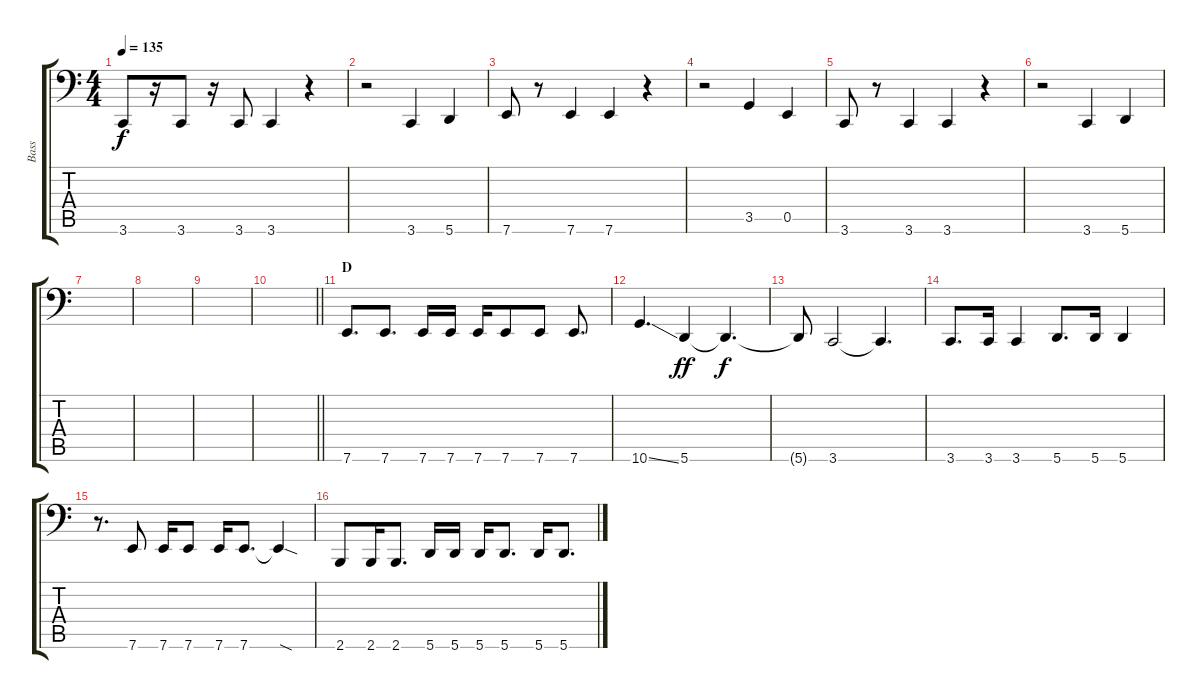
\track ("Bass" "Bass") {instrument electricbassfinger}
\staff {score tabs}
\tuning (C3 G2 D2 A1 E1 A0) {hide}
\ts (4 4)
\tempo 135
\clef f4
\ks c
3.6.8{dy f} r.16 3.6.8 r.16 3.6.8 3.6.4 r.4 |
r.2 3.6.4 5.6.4 |
7.6.8 r.8 7.6.4 7.6.4 r.4 |
r.2 3.5.4 0.5.4 |
3.6.8 r.8 3.6.4 3.6.4 r.4 |
r.2 3.6.4 5.6.4 |
|
|
|
\barLineRight lightlight
|
\section ("" "D")
7.6.8{d} 7.6.8{d} 7.6.16 7.6.16 7.6.16 7.6.8 7.6.8 7.6.8{d} |
10.6{ss}.4{d} 5.6.4{dy ff} 5.6{t}.4{d dy f} |
5.6{t}.8 3.6.2 3.6{t}.4{d} |
3.6.8{d} 3.6.16 3.6.4 5.6.8{d} 5.6.16 5.6.4 |
r.8{d} 7.6.8 7.6.16 7.6.8 7.6.16 7.6.8{d} 7.6{sod t}.4 |
2.6.8 2.6.16 2.6.8{d} 5.6.16 5.6.16 5.6.16 5.6.8{d} 5.6.16 5.6.8{d}
